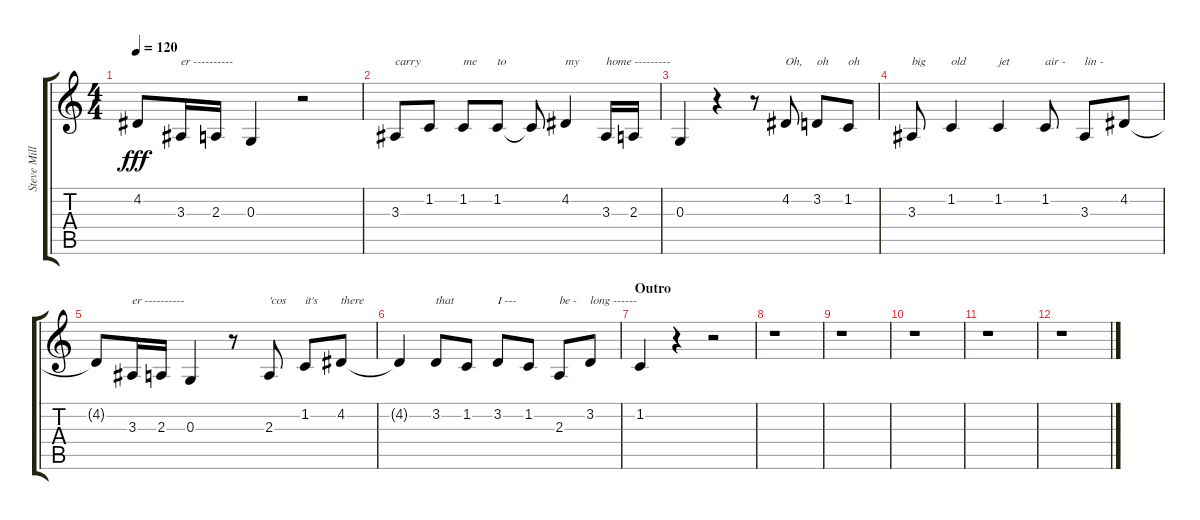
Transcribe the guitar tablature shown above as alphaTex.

\track ("Steve Miller Vocal" "Steve Mill") {instrument altosax}
\staff {score tabs}
\tuning (E4 B3 G3 D3 A2 E2) {hide}
\ts (4 4)
\tempo 120
\clef g2
\ks c
4.2{t}.8{dy fff} 3.3.16{txt "er ----------"} 2.3.16 0.3.4 r.2 |
3.3.8{txt "carry"} 1.2.8{txt " "} 1.2.8{txt "me"} 1.2.8{txt "to"} 1.2{t}.8{txt " "} 4.2.4{txt "my"} 3.3.16{txt "home ---------"} 2.3.16 |
0.3.4{txt " "} r.4 r.8 4.2.8{txt "Oh,"} 3.2.8{txt "oh"} 1.2.8{txt "oh"} |
3.3.8{txt "big"} 1.2.4{txt "old"} 1.2.4{txt "jet"} 1.2.8{txt "air -"} 3.3.8{txt "lin -"} 4.2.8 |
4.2{t}.8 3.3.16{txt "er ----------"} 2.3.16 0.3.4 r.8 2.3.8{txt "'cos"} 1.2.8{txt "it's"} 4.2.8{txt "there"} |
4.2{t}.4 3.2.8{txt "that"} 1.2.8{txt " "} 3.2.8{txt "I ---"} 1.2.8{txt " "} 2.3.8{txt "be -"} 3.2.8{txt "long ------"} |
\section ("" "Outro")
1.2.4 r.4 r.2 |
r.1 |
r.1 |
r.1 |
r.1 |
r.1
